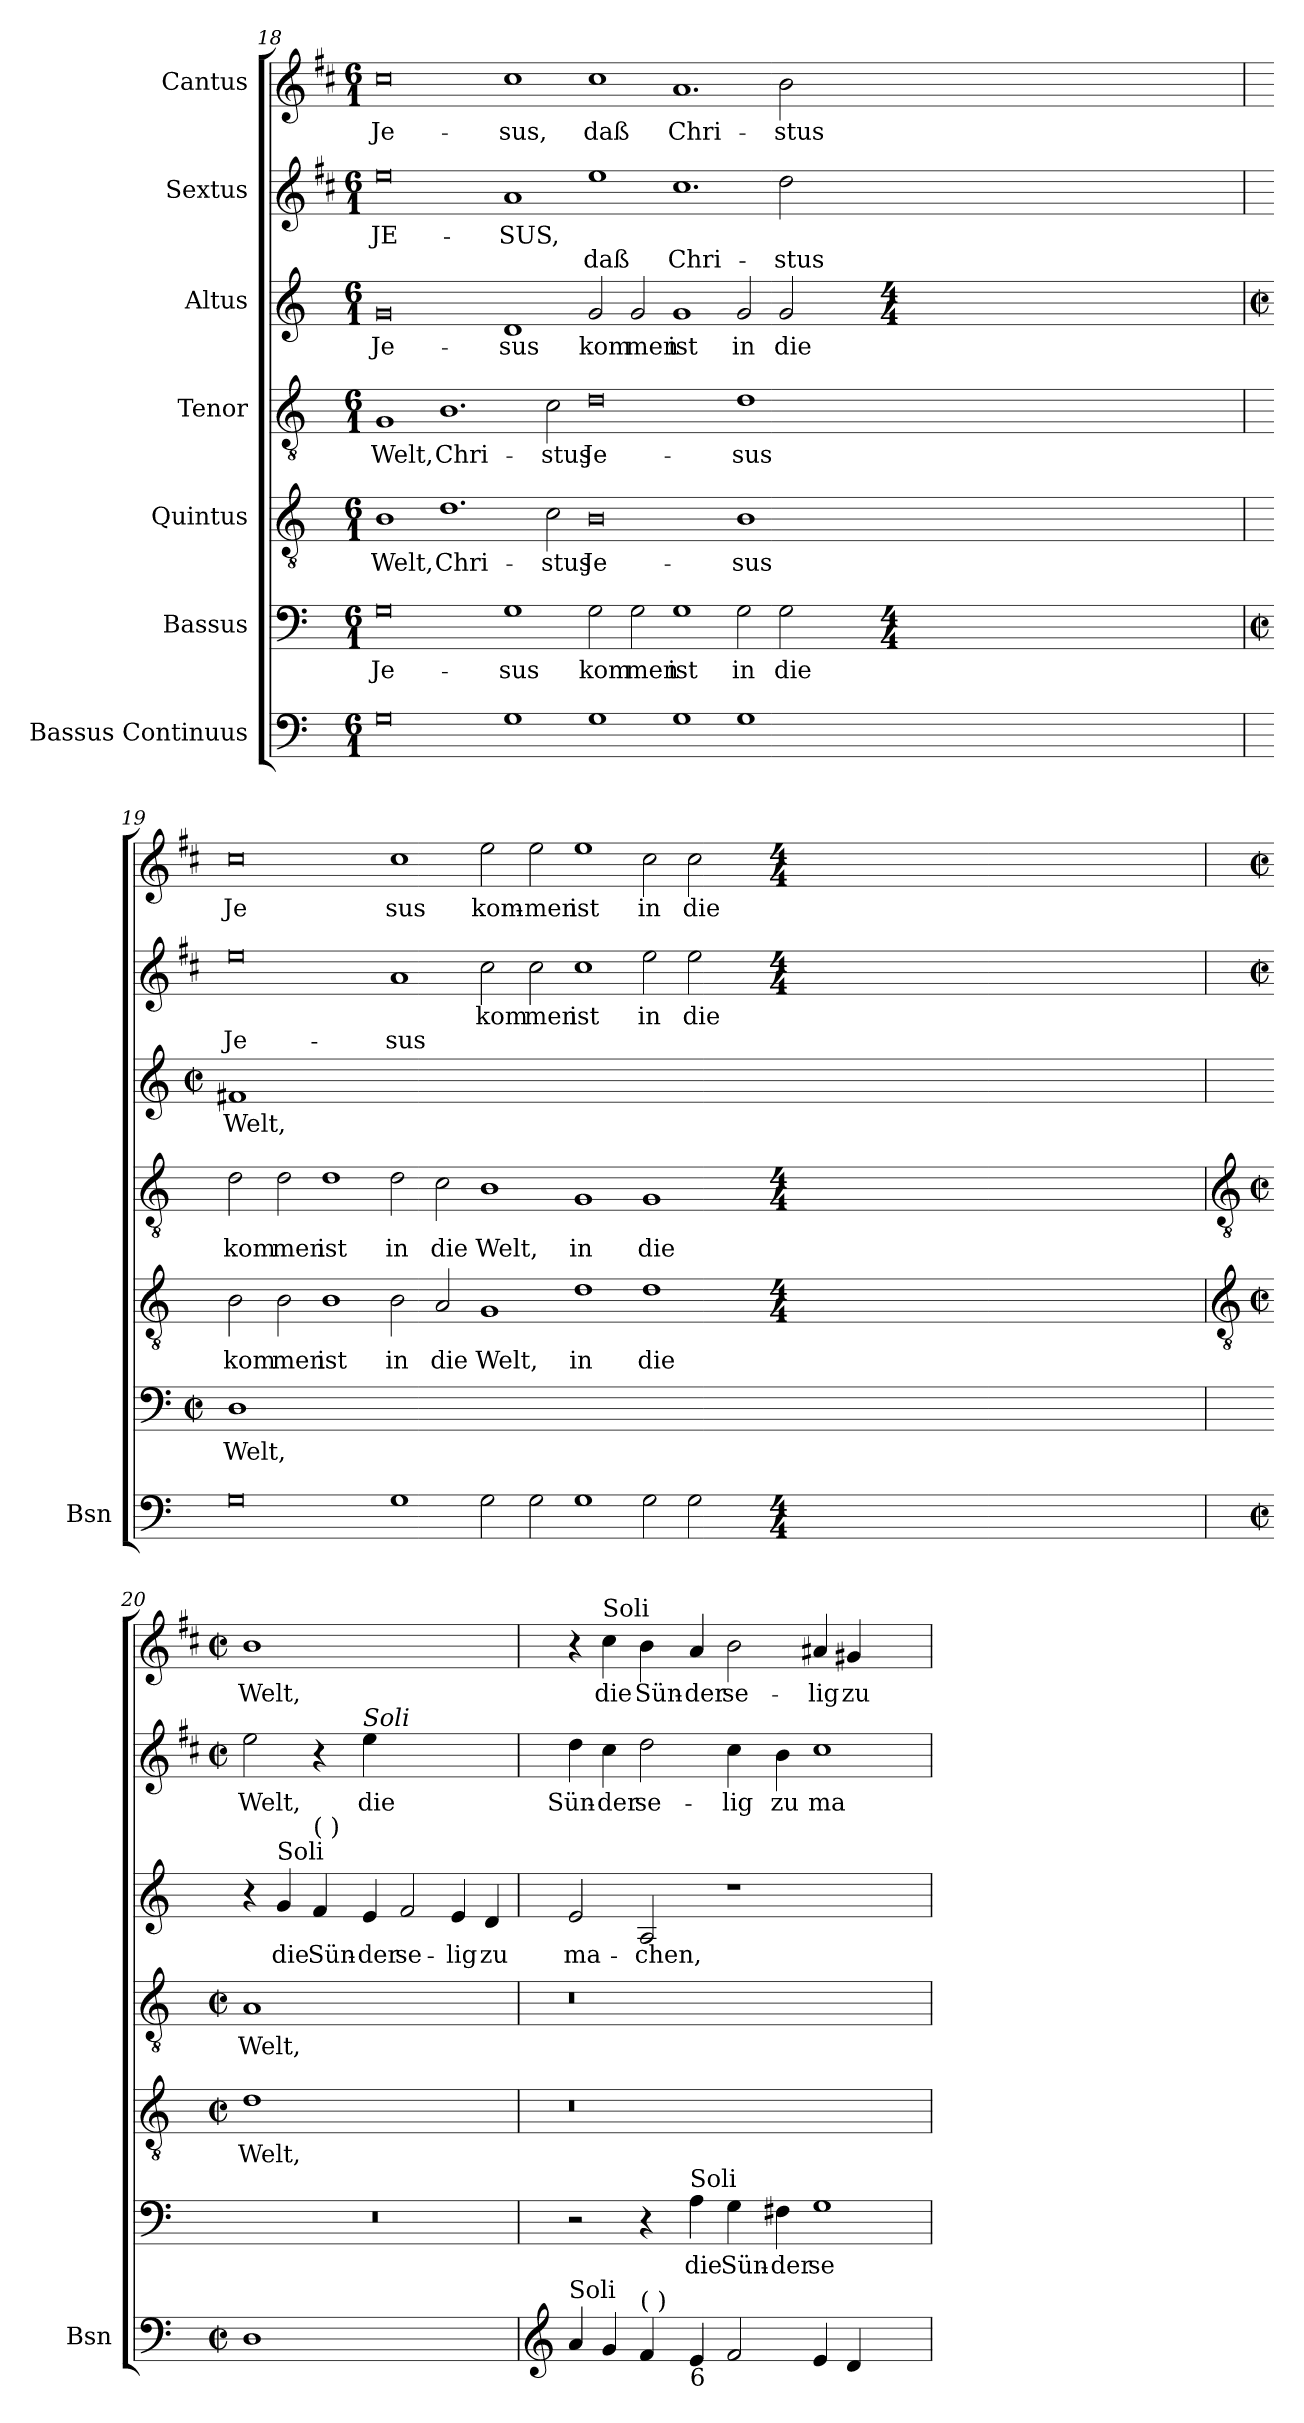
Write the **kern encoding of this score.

**kern	**kern	**text	**kern	**text	**kern	**text	**kern	**text	**kern	**text	**text	**kern	**text
*part7	*part6	*part6	*part5	*part5	*part4	*part4	*part3	*part3	*part2	*part2	*part2	*part1	*part1
*staff7	*staff6	*staff6	*staff5	*staff5	*staff4	*staff4	*staff3	*staff3	*staff2	*staff2	*staff2	*staff1	*staff1
*I"Bassus Continuus	*I"Bassus	*	*I"Quintus	*	*I"Tenor	*	*I"Altus	*	*I"Sextus	*	*	*I"Cantus	*
*I'Bsn	*	*	*	*	*	*	*	*	*	*	*	*	*
*clefF4	*clefF4	*	*clefGv2	*	*clefGv2	*	*clefG2	*	*clefG2	*	*	*clefG2	*
*	*	*	*	*	*	*	*	*	*ITrd1c2	*	*	*ITrd1c2	*
*k[]	*k[]	*	*k[]	*	*k[]	*	*k[]	*	*k[]	*	*	*k[]	*
*C:	*C:	*	*C:	*	*C:	*	*C:	*	*C:	*	*	*C:	*
*M6/1	*M6/1	*	*M6/1	*	*M6/1	*	*M6/1	*	*M6/1	*	*	*M6/1	*
=18	=18	=18	=18	=18	=18	=18	=18	=18	=18	=18	=18	=18	=18
!	!	!LO:LY:b	!	!LO:LY:b	!	!LO:LY:b	!	!LO:LY:b	!	!LO:LY:b	!	!	!LO:LY:b
0G	0G	Je-	1B	Welt,	1G	Welt,	0g	Je-	0dd	JE-	.	0b	Je-
!	!	!	!	!LO:LY:b	!	!LO:LY:b	!	!	!	!	!	!	!
.	.	.	1.d	Chri-	1.B	Chri-	.	.	.	.	.	.	.
!	!	!LO:LY:b	!	!	!	!	!	!LO:LY:b	!	!LO:LY:b	!	!	!LO:LY:b
1G	1G	-sus	.	.	.	.	1d	-sus	1g	-SUS,	.	1b	-sus,
!	!	!	!	!LO:LY:b	!	!LO:LY:b	!	!	!	!	!	!	!
.	.	.	2c	-stus	2c	-stus	.	.	.	.	.	.	.
!	!	!LO:LY:b	!	!LO:LY:b	!	!LO:LY:b	!	!LO:LY:b	!	!	!LO:LY:b	!	!LO:LY:b
1G	2G	kom-	0B	Je-	0d	Je-	2g	kom-	1dd	.	daß	1b	daß
!	!	!LO:LY:b	!	!	!	!	!	!LO:LY:b	!	!	!	!	!
.	2G	-men	.	.	.	.	2g	-men	.	.	.	.	.
!	!	!LO:LY:b	!	!	!	!	!	!LO:LY:b	!	!	!LO:LY:b	!	!LO:LY:b
1G	1G	ist	.	.	.	.	1g	ist	1.b	.	Chri-	1.g	Chri-
!	!	!LO:LY:b	!	!LO:LY:b	!	!LO:LY:b	!	!LO:LY:b	!	!	!	!	!
1G	2G	in	1B	-sus	1d	-sus	2g	in	.	.	.	.	.
!	!	!LO:LY:b	!	!	!	!	!	!LO:LY:b	!	!	!LO:LY:b	!	!LO:LY:b
.	2G	die	.	.	.	.	2g	die	2cc	.	-stus	2a	-stus
*	*M4/4	*	*	*	*	*	*M4/4	*	*	*	*	*	*
*	*met(c)	*	*	*	*	*	*met(c)	*	*	*	*	*	*
!!LO:LB:g=z
=19	=19	=19	=19	=19	=19	=19	=19	=19	=19	=19	=19	=19	=19
*	*M4/2	*	*	*	*	*	*M4/2	*	*	*	*	*	*
*	*met(c|)	*	*	*	*	*	*met(c|)	*	*	*	*	*	*
!	!	!LO:LY:b	!	!LO:LY:b	!	!LO:LY:b	!	!LO:LY:b	!	!	!LO:LY:b	!	!LO:LY:b
0G	1D	Welt,	2B	kom-	2d	kom-	1f#X	Welt,	0dd	.	Je-	0b	Je
!	!	!	!	!LO:LY:b	!	!LO:LY:b	!	!	!	!	!	!	!
.	.	.	2B	-men	2d	-men	.	.	.	.	.	.	.
!	!	!	!	!LO:LY:b	!	!LO:LY:b	!	!	!	!	!	!	!
.	00ryy	.	1B	ist	1d	ist	00ryy	.	.	.	.	.	.
!	!	!	!	!LO:LY:b	!	!LO:LY:b	!	!	!	!	!LO:LY:b	!	!LO:LY:b
1G	.	.	2B	in	2d	in	.	.	1g	.	-sus	1b	sus
!	!	!	!	!LO:LY:b	!	!LO:LY:b	!	!	!	!	!	!	!
.	.	.	2A	die	2c	die	.	.	.	.	.	.	.
!	!	!	!	!LO:LY:b	!	!LO:LY:b	!	!	!	!LO:LY:b	!	!	!LO:LY:b
2G	.	.	1G	Welt,	1B	Welt,	.	.	2b	kom-	.	2dd	kom-
!	!	!	!	!	!	!	!	!	!	!LO:LY:b	!	!	!LO:LY:b
2G	.	.	.	.	.	.	.	.	2b	-men	.	2dd	-men
!	!	!	!	!LO:LY:b	!	!LO:LY:b	!	!	!	!LO:LY:b	!	!	!LO:LY:b
1G	.	.	1d	in	1G	in	.	.	1b	ist	.	1dd	ist
!	!	!	!	!LO:LY:b	!	!LO:LY:b	!	!	!	!LO:LY:b	!	!	!LO:LY:b
2G	1ryy	.	1d	die	1G	die	1ryy	.	2dd	in	.	2b	in
!	!	!	!	!	!	!	!	!	!	!LO:LY:b	!	!	!LO:LY:b
2G	.	.	.	.	.	.	.	.	2dd	die	.	2b	die
*M4/4	*	*	*M4/4	*	*M4/4	*	*	*	*M4/4	*	*	*M4/4	*
*met(c)	*	*	*met(c)	*	*met(c)	*	*	*	*met(c)	*	*	*met(c)	*
!!LO:LB:g=z
=20	=20	=20	=20	=20	=20	=20	=20	=20	=20	=20	=20	=20	=20
*	*	*	*clefGv2	*	*clefGv2	*	*	*	*	*	*	*	*
*M4/2	*	*	*M4/2	*	*M4/2	*	*	*	*M4/2	*	*	*M4/2	*
*met(c|)	*	*	*met(c|)	*	*met(c|)	*	*	*	*met(c|)	*	*	*met(c|)	*
!	!	!	!	!LO:LY:b	!	!LO:LY:b	!	!	!	!LO:LY:b	!	!	!LO:LY:b
1D	0r	.	1d	Welt,	1A	Welt,	4r	.	2dd	Welt,	.	1a	Welt,
!	!	!	!	!	!	!	!LO:TX:a:t=Soli	!	!	!	!	!	!
!	!	!	!	!	!	!	!	!LO:LY:b	!	!	!	!	!
.	.	.	.	.	.	.	4g	die	.	.	.	.	.
!	!	!	!	!	!	!	!LO:TX:a:t=(  )	!	!	!	!	!	!
!	!	!	!	!	!	!	!	!LO:LY:b	!	!	!	!	!
.	.	.	.	.	.	.	4f	Sün-	4r	.	.	.	.
!	!	!	!	!	!	!	!	!	!LO:TX:a:i:t=Soli	!	!	!	!
!	!	!	!	!	!	!	!	!LO:LY:b	!	!LO:LY:b	!	!	!
.	.	.	.	.	.	.	4e	-der	4dd	die	.	.	.
!	!	!	!	!	!	!	!	!LO:LY:b	!	!	!	!	!
1ryy	.	.	1ryy	.	1ryy	.	2f	se-	1ryy	.	.	1ryy	.
!	!	!	!	!	!	!	!	!LO:LY:b	!	!	!	!	!
.	.	.	.	.	.	.	4e	-lig	.	.	.	.	.
!	!	!	!	!	!	!	!	!LO:LY:b	!	!	!	!	!
.	.	.	.	.	.	.	4d	zu	.	.	.	.	.
=21	=21	=21	=21	=21	=21	=21	=21	=21	=21	=21	=21	=21	=21
*clefG2	*	*	*	*	*	*	*	*	*	*	*	*	*
!LO:TX:a:t=Soli	!	!	!	!	!	!	!	!	!	!	!	!	!
!	!	!	!	!	!	!	!	!LO:LY:b	!	!LO:LY:b	!	!	!
4a	2r	.	0r	.	0r	.	2e	ma-	4cc	Sün-	.	4r	.
!	!	!	!	!	!	!	!	!	!	!	!	!LO:TX:a:t=Soli	!
!	!	!	!	!	!	!	!	!	!	!LO:LY:b	!	!	!LO:LY:b
4g	.	.	.	.	.	.	.	.	4b	-der	.	4b	die
!LO:TX:a:t=(  )	!	!	!	!	!	!	!	!	!	!	!	!	!
!	!	!	!	!	!	!	!	!LO:LY:b	!	!LO:LY:b	!	!	!LO:LY:b
4f	4r	.	.	.	.	.	2A	-chen,	2cc	se-	.	4a	Sün-
!	!LO:TX:a:t=Soli	!	!	!	!	!	!	!	!	!	!	!	!
!LO:TX:b:t=6	!	!	!	!	!	!	!	!	!	!	!	!	!
!	!	!LO:LY:b	!	!	!	!	!	!	!	!	!	!	!LO:LY:b
4e	4A	die	.	.	.	.	.	.	.	.	.	4g	-der
!	!	!LO:LY:b	!	!	!	!	!	!	!	!LO:LY:b	!	!	!LO:LY:b
2f	4G	Sün-	.	.	.	.	1r	.	4b	-lig	.	2a	se-
!	!	!LO:LY:b	!	!	!	!	!	!	!	!LO:LY:b	!	!	!
.	4F#X	-der	.	.	.	.	.	.	4a	zu	.	.	.
!	!	!LO:LY:b	!	!	!	!	!	!	!	!LO:LY:b	!	!	!LO:LY:b
4e	1G	se	.	.	.	.	.	.	1b	ma	.	4g#X	-lig
!	!	!	!	!	!	!	!	!	!	!	!	!	!LO:LY:b
4d	.	.	.	.	.	.	.	.	.	.	.	4f#X	zu
2ryy	.	.	2ryy	.	2ryy	.	2ryy	.	.	.	.	2ryy	.
=	=	=	=	=	=	=	=	=	=	=	=	=	=
*-	*-	*-	*-	*-	*-	*-	*-	*-	*-	*-	*-	*-	*-
